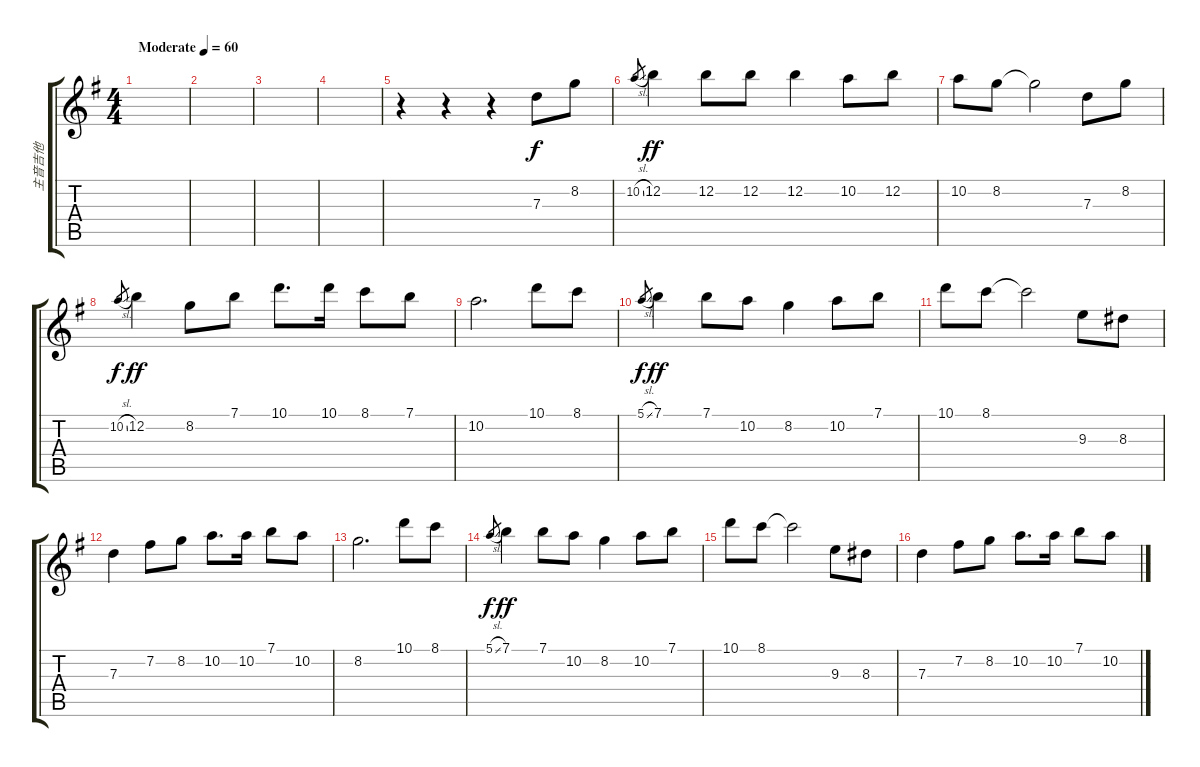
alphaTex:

\track ("主音吉他" "主音吉他") {instrument acousticguitarsteel}
\staff {score tabs}
\tuning (E4 B3 G3 D3 A2 E2) {hide}
\ts (4 4)
\tempo (60 "Moderate")
\clef g2
\ks g
|
|
|
|
r.4 r.4 r.4 7.3.8 8.2.8 |
10.2{sl}.8{gr dy f} 12.2.4{dy ff} 12.2.8 12.2.8 12.2.4 10.2.8{txt ""} 12.2.8 |
10.2.8 8.2.8 8.2{t}.2 7.3.8 8.2.8 |
10.2{sl}.8{gr dy f} 12.2.4{dy ff} 8.2.8 7.1.8 10.1.8{d} 10.1.16 8.1.8 7.1.8 |
10.2.2{d} 10.1.8 8.1.8 |
5.1{sl}.8{gr dy f} 7.1.4{dy ff} 7.1.8 10.2.8 8.2.4 10.2.8 7.1.8 |
10.1.8 8.1.8 8.1{t}.2 9.3.8 8.3.8 |
7.3.4 7.2.8 8.2.8 10.2.8{d} 10.2.16 7.1.8 10.2.8 |
8.2.2{d} 10.1.8 8.1.8 |
5.1{sl}.8{gr dy f} 7.1.4{dy ff} 7.1.8 10.2.8 8.2.4 10.2.8 7.1.8 |
10.1.8 8.1.8 8.1{t}.2 9.3.8 8.3.8 |
7.3.4 7.2.8 8.2.8 10.2.8{d} 10.2.16 7.1.8 10.2.8
